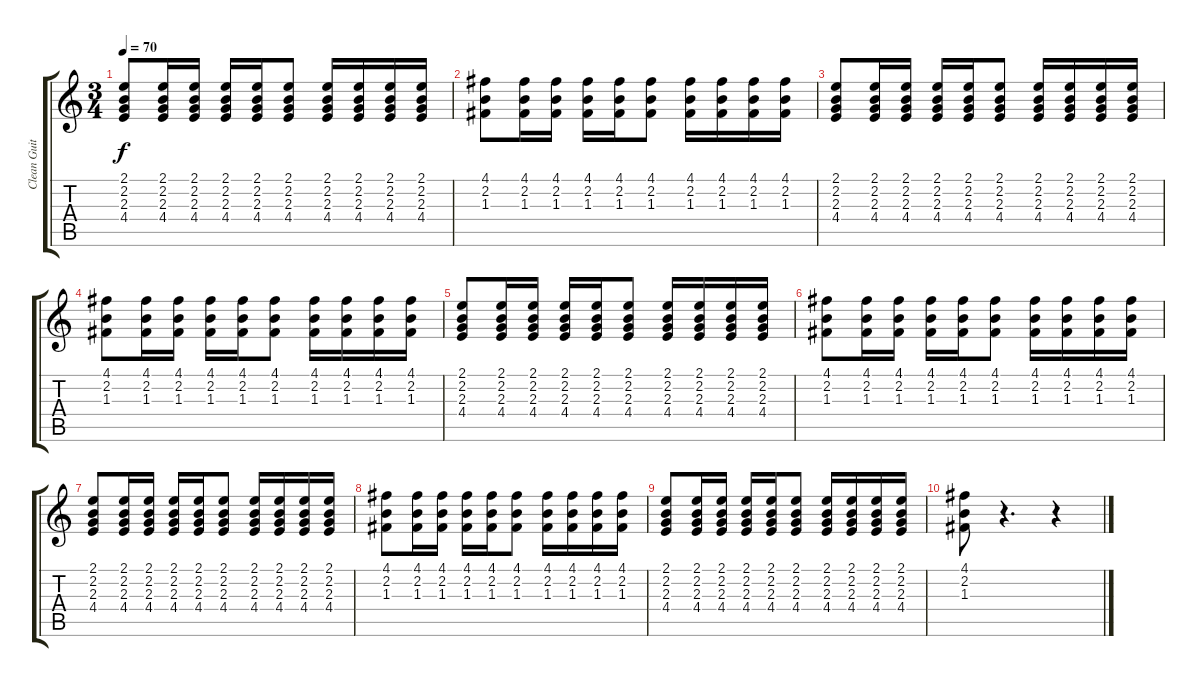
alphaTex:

\track ("Clean Guitar" "Clean Guit") {instrument acousticguitarnylon}
\staff {score tabs}
\tuning (D4 A3 F3 C3 G2 D2) {hide}
\ts (3 4)
\tempo 70
\clef g2
\ks c
(2.1 2.2 2.3 4.4).8{dy f} (2.1 2.2 2.3 4.4).16 (2.1 2.2 2.3 4.4).16 (2.1 2.2 2.3 4.4).16 (2.1 2.2 2.3 4.4).16 (2.1 2.2 2.3 4.4).8 (2.1 2.2 2.3 4.4).16 (2.1 2.2 2.3 4.4).16 (2.1 2.2 2.3 4.4).16 (2.1 2.2 2.3 4.4).16 |
(4.1 2.2 1.3).8 (4.1 2.2 1.3).16 (4.1 2.2 1.3).16 (4.1 2.2 1.3).16 (4.1 2.2 1.3).16 (4.1 2.2 1.3).8 (4.1 2.2 1.3).16 (4.1 2.2 1.3).16 (4.1 2.2 1.3).16 (4.1 2.2 1.3).16 |
(2.1 2.2 2.3 4.4).8 (2.1 2.2 2.3 4.4).16 (2.1 2.2 2.3 4.4).16 (2.1 2.2 2.3 4.4).16 (2.1 2.2 2.3 4.4).16 (2.1 2.2 2.3 4.4).8 (2.1 2.2 2.3 4.4).16 (2.1 2.2 2.3 4.4).16 (2.1 2.2 2.3 4.4).16 (2.1 2.2 2.3 4.4).16 |
(4.1 2.2 1.3).8 (4.1 2.2 1.3).16 (4.1 2.2 1.3).16 (4.1 2.2 1.3).16 (4.1 2.2 1.3).16 (4.1 2.2 1.3).8 (4.1 2.2 1.3).16 (4.1 2.2 1.3).16 (4.1 2.2 1.3).16 (4.1 2.2 1.3).16 |
(2.1 2.2 2.3 4.4).8 (2.1 2.2 2.3 4.4).16 (2.1 2.2 2.3 4.4).16 (2.1 2.2 2.3 4.4).16 (2.1 2.2 2.3 4.4).16 (2.1 2.2 2.3 4.4).8 (2.1 2.2 2.3 4.4).16 (2.1 2.2 2.3 4.4).16 (2.1 2.2 2.3 4.4).16 (2.1 2.2 2.3 4.4).16 |
(4.1 2.2 1.3).8 (4.1 2.2 1.3).16 (4.1 2.2 1.3).16 (4.1 2.2 1.3).16 (4.1 2.2 1.3).16 (4.1 2.2 1.3).8 (4.1 2.2 1.3).16 (4.1 2.2 1.3).16 (4.1 2.2 1.3).16 (4.1 2.2 1.3).16 |
(2.1 2.2 2.3 4.4).8 (2.1 2.2 2.3 4.4).16 (2.1 2.2 2.3 4.4).16 (2.1 2.2 2.3 4.4).16 (2.1 2.2 2.3 4.4).16 (2.1 2.2 2.3 4.4).8 (2.1 2.2 2.3 4.4).16 (2.1 2.2 2.3 4.4).16 (2.1 2.2 2.3 4.4).16 (2.1 2.2 2.3 4.4).16 |
(4.1 2.2 1.3).8 (4.1 2.2 1.3).16 (4.1 2.2 1.3).16 (4.1 2.2 1.3).16 (4.1 2.2 1.3).16 (4.1 2.2 1.3).8 (4.1 2.2 1.3).16 (4.1 2.2 1.3).16 (4.1 2.2 1.3).16 (4.1 2.2 1.3).16 |
(2.1 2.2 2.3 4.4).8 (2.1 2.2 2.3 4.4).16 (2.1 2.2 2.3 4.4).16 (2.1 2.2 2.3 4.4).16 (2.1 2.2 2.3 4.4).16 (2.1 2.2 2.3 4.4).8 (2.1 2.2 2.3 4.4).16 (2.1 2.2 2.3 4.4).16 (2.1 2.2 2.3 4.4).16 (2.1 2.2 2.3 4.4).16 |
(4.1 2.2 1.3).8 r.4{d} r.4
